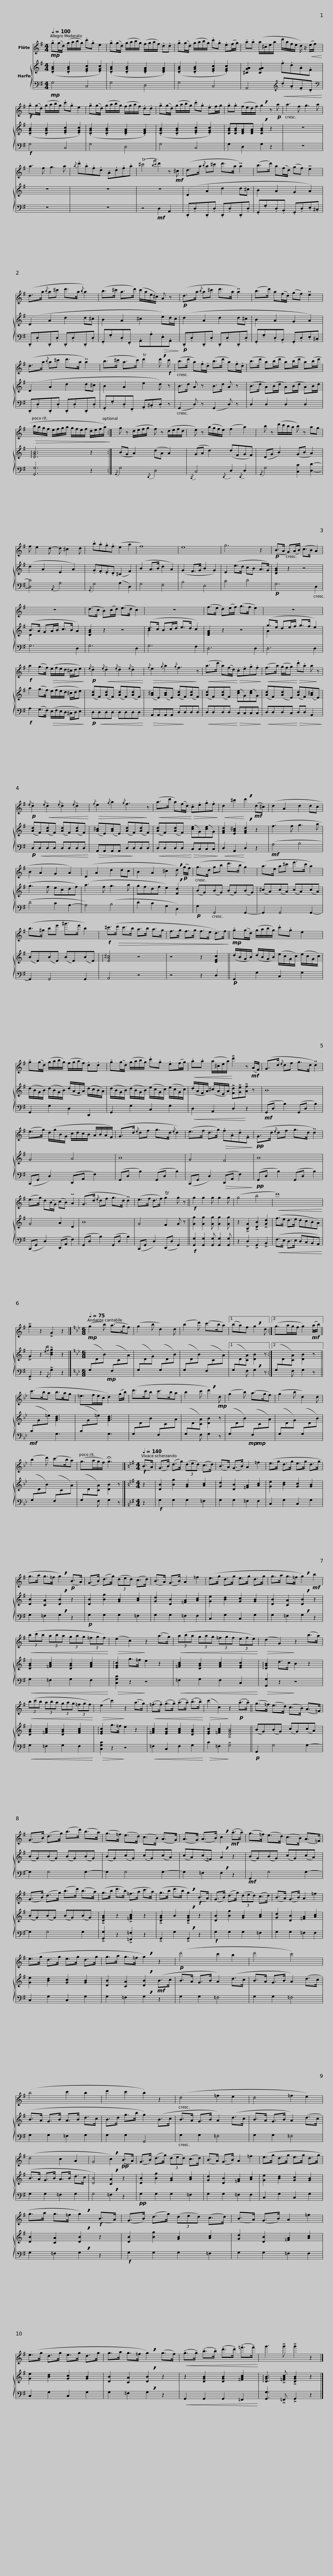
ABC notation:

X:1
%%score 1 { ( 2 4 ) | 3 }
L:1/8
Q:1/4=100
M:4/4
I:linebreak $
K:G
V:1 treble
V:2 treble
V:4 treble
V:3 bass
V:1
!mp! !tenuto!g(g/d/) (g/a/b/g/) .c'.g e2 | !tenuto!g(g/d/) (g/a/b/g/) (f/g/a/f/) .d.d | !tenuto!g(g/d/) (g/a/b/g/) .c'.g .e(f/g/) |$ .a.a (a/^c/e/a/ d'/a/f/e/ d/) z/!<(! (e/f/)!<)! |!f! !tenuto!g(g/d/) (g/a/b/g/) .c'.g e2 | %5
 !tenuto!g(g/d/) (g/a/b/g/) (f/g/a/f/) .d.d |$ !tenuto!g(g/d/) (g/a/b/g/) .c'.g .ef/g/ | .g.g (f/e/d/f/) !breath!g2 z!p! a | a3 f g3 a | a3 f g3 a | %10
{/a} .d'.a.f.d .A.d.f.a |$ (T^c'4{bc'} d'2) z!mf! ^c | (d>a{/b} a^c' d'>a Pa2) | (b>d') a(f/d/) (gf) Pe2 |$ (d>a{/b} a^c' d'>a{/b} a2) | %15
 (b>^c' a>d') (c'/a/e/^c/) A z |!p! (d>a{/b} a^c' d'>a Pa2) |$ (b>d') a(f/d/) (gf) Pe2 | (d>a{/b} a^c' d'>a Pa2) | (b>^c' a>c') Td'2 !breath!d'!f! c' |$ %20
 (b>d' a).f/.d/ (b>d' a).f/.d/ | (b>d' a)(b/d'/ a)(b/d'/ a)(b/d'/ |!>(! b/a/g/f/ e/f/g/a/ g/f/e/f/ d/e/f/a/)!>)! :|$ g z (d/e/f/g/ f) z (d/e/f/d/ | e) z (a/g/f/e/) (f2 a2) | %25
 b z (d'/c'/b/a/ b) z ag | f e2 d- d ^c2 d |$ .b.a.g.f (e2 a2 | f8) | e8 | %30
 g6 z2 |!p! (B>A G)(A/B/) (c>B A2) |$ z8 | (d>c B)(c/d/) (e>d c2) | z8 | %35
 (f>e d)(e/f/) (g>f e2) | z8 |$!f! a2 (g>f)!>(! (e/f/e/d/ ^c/d/e)!>)! |!p!{/e} !tenuto!d2!<(!{/e} !tenuto!d2{/e} !tenuto!d2{/e} !tenuto!d2!<)! |!>(!{/f} e2{/g} a2{/g} f3!>)! z | %40
!<(! (a>d' a)(f/d/)!<)!!>(! .c.e.g.f!>)! |$!<(! (f>a) (g/f/g)!<)!!>(! .d'.a a!>)! z |!p!{/e} !tenuto!d2!<(!{/e} !tenuto!d2{/e} !tenuto!d2{/e} !tenuto!d2!<)! |!>(!{/f} e2{/g} a2{/g} f3!>)! z |!<(! (a>d' a)(f/d/)!<)!!>(! .c.e.g.f!>)! |$ %45
!<(! d2 ^c'2!<)! !breath!d'2!mf! (d^c) | (d2 A2 d2 dc | B2 A2 G2 A2) | (D2 A2 d2 dc | B2 A2 ^c2 !breath!d)!p! (g/f/) |$ %50
 (g>d gb d'>b g2) | (a>e a^c' e'>c' a2) | (b>^g be' ^g'>e' b2) |$!f! (^c'>!>(!d' c'>b a>b a>g | f>g f>g f>e d>)f!>)! || %55
!mp! !tenuto!g(g/d/) (g/a/b/g/) .c'.g e2 |$ !tenuto!g(g/d/) (g/a/b/g/) (f/g/a/f/) .d.d | !tenuto!g(g/d/) (g/a/b/g/) .c'.g .e(f/g/) |$!<(! .a.a (a/^c/e/a/)!<)! !>!d'2 z!mf! (A/F/) | (G>d{/e} df g>d Pd2) | %60
 (e>g) (d/g/B/G/ c/d/c/B/ A/B/A/F/) |$ (G>d{/e} df g>d{/e} d2) | (e>f d>g)!>(! .f.A.d.F!>)! |!pp! (G>d{/e} df g>d Pd2) | (e>g) d(B/G/) (cB) PA2 |$ %65
 (G>d{/e} df g>d Pd2) | (e>f d>f) Tg2 g z ||!f! g2 g2 g g2 g | (g4 b4 |!<(! d'8)!<)! |$ %70
 !>!g2 z2 !>!G2 z2 |]$[K:Bb][M:6/8][Q:1/4=75]!mp! (g2 b) (a>gf) | (g2 b d2) d | (b2 d') (c'>ba) |1 (ba)f !breath!g2 d :|2 %75
 (g>ag/f/ g2)!mf! (a/b/) ||$ (c'>ba b>ag | =e>fe/c/ d2) (g/b/) | (d'>c'b c'>ba | b2 c' !breath!d'2)!mp! d |$ %80
 (g2 b) (a>gf) | (g2 b d2) d | (b2 d') (c'>ba) | (g>ag/f/) !fermata!g3 |]$[K:G][M:4/4][Q:1/4=140]!f! (B>A) | %85
 (G>B) (d>g) (3(ded) (c>d) | (B>A) (G>B) A2 =f2 | (e>g d>g e>g d>g | g>a g>=f !breath!g2)!p! (B>A) |$ (G>B) (d>g) (3(ded) (c>d) | %90
 (B>A) (G>B) A2 =f2 | (e>g d>g e>g d>g | g>a g>=f !breath!g2)!mf! b2 |$!<(! (3(bc'b (3aba (3gag (3=fgf)!<)! |!>(! (e2 c2)!>)! z2 (a>g) | %95
!<(! (3(aba (3gag (3=fgf (3efe)!<)! |!>(! (d2 G2)!>)! z2 (b>a) |$!<(! (3(bc'b (3aba (3gag (3=fgf)!<)! |!>(! (e2 c'2)!>)! z2 (a>g) |!<(! (!tenuto!=f>!tenuto!f) (!tenuto!g>!tenuto!g) (!tenuto!a>!tenuto!a) (!tenuto!b>!tenuto!b)!<)! | %100
!>(! (c'2 c2)!>)! z2!p! (!tenuto!a>!tenuto!a) ||$ (g>=f) (e>d) (c>B) (A>=F) | (G>B) (d>g) (b>d') (b>a) | (g>=f) (e>d) (c>B) (A>G) | (A>G) (A>B) !breath!c2!mf! (!tenuto!a>!tenuto!a) |$ %105
 (g>=f) (e>d) (c>B) (A>=F) | (G>B) (d>g) (b>d') (b>a) | (g>b d'>b) (=f>a c'>a) | (g>b d'>b !breath!g2)!f! (B>A) |$ (G>B) (d>g) (3(ded) (c>d) | %110
 (B>A) (G>B) A2 =f2 | (e>g d>g e>g d>g | g>a g>=f !breath!g2) z2 |!p! (d'4 c'2 b2 |$ d'4 c'4) | %115
 (b4 c'2 b2 | d'2 c'2 b2) z2 | (d4 =f2 e2 | d4 =f2 e2) |$ (d4 c2 A2 | %120
 G4 !breath!c2)!pp! ((B>A)) | (G>B) (d>g) (3(ded) (c>d) | (B>A) (G>B) A2 =f2 | (e>g d>g e>g d>g |$ g>a g>=f !breath!g2)!f! (B>A) | %125
 (G>B) (d>g) (3(ded) (c>d) | (B>A) (G>B) A2 =f2 | (e>g d>g e>g d>g | g>a g>=f !breath!g2) (g>f) |$!<(! (!tenuto!g>!tenuto!g) (!tenuto!b>!tenuto!b) (!tenuto!d'>!tenuto!d') (!tenuto!=f'>!tenuto!f')!<)! | %130
 g'3 !>!g' !>!g'2 z2 |] %131
V:2
 (.[DGB]2 .[DGB]2 .[EGc]2 .[EGc]2) | (.[DGB]2 .[DGB]2 .[DFA]2 .[DFA]2) | (.[DGB]2 .[DGB]2 .[EGc]2 .[EGc]2) |$ [^CGA]2 [CGA]2 .f.d.A.F | (.[DGB]2 .[DGB]2 .[EGc]2 .[EGc]2) | %5
 (.[DGB]2 .[DGB]2 .[DFA]2 .[DFA]2) |$ (.[DGB]2 .[DGB]2 .[EGc]2 .[EGc]2) | [DGB][DGB][DFA][DFA] !breath![DGB]2 z2 | z8 | z8 | %10
 z8 |$ z8 | (D2 A2 d2 d^c | B2 A2 G2 A2) |$ (D2 A2 d2 d^c | %15
 B2 A2 ^c2 e)d/c/ | (d2 A2 d2 d^c |$ B2 A2 G2 A2) | (D2 A2 d2 d^c | B2 A2 e2 d) z |$ %20
 B>d A z B>d A z | (B>d A)(B/d/ A)(B/d/ A)B/d/ | !arpeggio![DGB]6 z2 :|$ (BG A2) (dA A2) | (GA d2) (dFGF) | %25
 (DG B2) (GB A2) | (d2 A2 E2 A2) |$ .G.F.E.D (^C2 F2) | (B2 A>B d2 A2) | (G2 F>G B2 G2) | %30
 E2 (e>d cB A>G) | [DGB]2 z2 z4 |$ (B>A GA/B/ c>B A2) | [DGB]2 z2 z4 | (d>c Bc/d/ e>d c2) | %35
 [DFA]2 z2 z4 | (g>e de/f/ g>f e2) |$ a2 (g>f) (e/f/e/d/ ^c/d/e) | ([Ad]F)([Ad]F) ([Ad]F)([Ad]F) | ([A^c]E)([Ac]E) ([Ad]F)([Ad]F) | %40
 ([Ad]F)([Ad]F) ([ce]G)([ce]G) |$ ([Ad]F)([Ad]E) ([Ad]F)([A^c]E) | ([Ad]F)([Ad]F) ([Ad]F)([Ad]F) | ([A^c]E)([Ac]E) ([Ad]F)([Ad]F) | ([Ad]F)([Ad]F) ([ce]G)([ce]G) |$ %45
 [FAd]2 [EA^c]2 !breath![FAd]2 z2 | (f3 f g3 a | g3 f ecdf) | (a3 f g3 a | gfdf e2) !breath![Fd]2 |$ %50
 (BG)(BG) (BG)(BG) | (^cA)(cA) (cA)(cA) | (BE)(BE) (BE)(BE) |$ !arpeggio![EA^c]4 z4 | z4 z2 [DFc]2 || %55
 (d/B/G/B/) (d/B/G/B/) (e/c/G/c/) (e/c/G/c/) |$ (d/B/G/B/) (d/B/G/B/) (d/A/F/A/) (d/c/B/A/) | (d/B/G/B/) (d/B/G/B/) (e/c/G/c/) (e/c/G/c/) |$ (d/A/F/A/) (^c/A/E/A/) !>![Fd]!>![Ge]!>![Af] z | B8 | %60
 G4 A4 |$ B8 | G4 F4 | B8 | G4 A2 D2 |$ %65
 B8 | G4 F2 G z || [Gg]2 [Gg]2 [Gg] [Gg]2 [Gg] | z2 !>![B,G]2 !>![DB]2 !>![Gd]2 | (f>e d>e dcBA) |$ %70
 !>!G2 z2{/ef} !>![Bdg]2 z2 |]$[K:Bb][M:6/8][I:staff +1] (G,[I:staff -1]DB)[I:staff +1] (F,[I:staff -1]CA) |[I:staff +1] (G,[I:staff -1]DG)[I:staff +1] (G,[I:staff -1]DB) |[I:staff +1] (G,[I:staff -1]DB)[I:staff +1] (F,[I:staff -1]CA) |1[I:staff +1] (G,[I:staff -1]D[CA]) [DB]2 z :|2 %75
[I:staff +1] (G,[I:staff -1]D[CA]) [DB]2 z ||$[I:staff +1] (C[I:staff -1]G=e) [GBd]3 |[I:staff +1] (C[I:staff -1]G=e) [GBd]3 |[I:staff +1] G,[I:staff -1]DB[I:staff +1] F,[I:staff -1]CA |[I:staff +1] (G,[I:staff -1]D[CA]) [DB]2 z |$ %80
[I:staff +1] (G,[I:staff -1]DB)[I:staff +1] (F,[I:staff -1]CA) |[I:staff +1] (G,[I:staff -1]DG)[I:staff +1] (G,[I:staff -1]DB) |[I:staff +1] (G,[I:staff -1]DB)[I:staff +1] (F,[I:staff -1]CA) |[I:staff +1] (G,[I:staff -1]D[CA]) [DB]2 z |]$[K:G][M:4/4] z2 | %85
 [DB]2 [Bg]2 [GB]2 [Ac]2 | [Gd]2 [DB]2 [=FA]2 [Ac]2 | [Ge]2 [Bd]2 [Gc]2 [GB]2 | [DB]2 [CA]2 !breath![DB]2 z2 |$ [DB]2 [Bg]2 [GB]2 [Ac]2 | %90
 [Gd]2 [DB]2 [=FA]2 [Ac]2 | [Ge]2 [Bd]2 [Gc]2 [GB]2 | [DB]2 [CA]2 !breath![DB]2 z2 |$ [DGB]2 [=FAc]2 [DGB]2 [FAc]2 | !arpeggio![EGc]2 g>=f e2 z2 | %95
 [=FAc]2 [DGB]2 [FAc]2 [EGc]2 | !arpeggio![DGB]2 d>c B2 z2 |$ [DGB]2 [=FAc]2 [DGB]2 [FAc]2 | !arpeggio![EGc]2 g>=f e2 z2 | [=FAc]2 [EGc]2 [FAc]2 [DGB]2 | %100
 [EGc]2 [=FAc]2 !>![DGB]4 ||$ (BG)(BG) (cG)(cA) | (BG)(BG) (BG)(BG) | (BG)(cG) (cG)(cA) | (cA)(c=F) !breath!A2 z2 |$ %105
 (BG)(BG) (cG)(cA) | (BG)(BG) (BG)(BG) | !>![DGB]2 z2 !>![=FAc]2 z2 | !>![DGB]2 B2 !>!!breath![DGB]2 z2 |$ [DB]2 [Bg]2 [GB]2 [Ac]2 | %110
 [Gd]2 [DB]2 [=FA]2 [Ac]2 | [Ge]2 [Bd]2 [Gc]2 [GB]2 | [DB]2 [CA]2 !breath![DB]2!mf! (B>c | B>A G>B A2) (d>c |$ B>A G>B A2) (d>c | %115
 B>A G>B A>B d>c | B>d g>b g2) (B>c | B>A G>B A2) (d>c | B>A G>B A2) (d>c |$ B>A G>B A>B d>c | %120
 [DB]4) !breath![CA]2 z2 | [DB]2 [Bg]2 [GB]2 [Ac]2 | [Gd]2 [DB]2 [=FA]2 [Ac]2 | [Ge]2 [Bd]2 [Gc]2 [GB]2 |$ [DB]2 [CA]2 !breath![DB]2 z2 | %125
 [DB]2 [Bg]2 [GB]2 [Ac]2 | [Gd]2 [DB]2 [=FA]2 [Ac]2 | [Ge]2 [Bd]2 [Gc]2 [GB]2 | [DB]2 [CA]2 !breath![DB]2 z2 |$ z2 [DGB]2 [DGB]2 [=FAc]2 | %130
 !arpeggio![DGB]3 !>![=FAc] !>![DGB]2 z2 |] %131
V:3
!mp! G,4 C,4 | G,4 D,4 | G,4 C,4 |$ A,,4[K:treble]!<(! .d.A.F.D!<)! |[K:bass]!f! G,4 C,4 | %5
 G,4 D,4 |$ G,4 C,4 | G,2 D,2 G,2 z2 | z8 | z8 | %10
 z8 |$ z4!mf! D,2 A,,2 | .D,,.D,.D,,.D, .D,,.D,.D,,.D, | .G,,.G,.D,.B,, .G,,.D,.E,.^C, |$ .D,,.D,.D,,.D, .D,,.D,.D,,.D, | %15
 .G,,.G,.D,.F,, .A,,.A,!>(!.E,.A,,!>)! |!p! .D,,.D,.D,,.D, .D,,.D,.D,,.D, |$ .G,,.G,.D,.B,, .G,,.D,.E,.^C, | .D,,.D,.D,,.D, .D,,.D,.D,,.D, | .G,,.G,.D,.F,, .A,,.^C,.D, z |$ %20
 (G,,2 D,) z (G,,2 D,) z | D,2 D,2 D,2 D,2 | [G,,G,]6 z2 :|${/G,,} G,4{/D,,} D,4 |{/C,,} C,4{/D,,} D,2{/D,,} D,2 | %25
{/G,,} G,4 [C,C]2 [D,D]2- | [D,D]4{/A,,} A,4 |${/G,,} G,4 (A,2 D,2) | G,4 F,4 | B,4 E,4 | %30
 C4 D4 |!p! G,6 D,2 |$ G,6 D,2 | G,6 D,2 | G,6 F,2 | %35
 D,6 D,2 | D,6 D,2 |$!f! A,2 (G,>F,)!>(! (E,/F,/E,/D,/ ^C,/D,/E,)!>)! |!p! D,!<(!D,D,D, D,D,D,D,!<)! |!>(! A,,A,,A,,A,, D,!>)!D,D,D, | %40
!<(! D,D,D,D,!<)!!>(! C,C,C,C,!>)! |$!<(! D,D,D,C,!<)!!>(! D,D, A,,2!>)! |!p! D,!<(!D,D,D, D,D,D,D,!<)! |!>(! A,,A,,A,,A,, D,!>)!D,D,D, |!<(! D,D,D,D,!<)!!>(! C,C,C,C,!>)! |$ %45
!<(! D,2 A,,2!<)! D,2 z2 |!mf! (A,4 B,4 | D4 C2 A,2- | A,4) (B,4 | D2 C2 G,2 D,2) |$ %50
!p! G,2 G,,4 G,,2- | G,,2 G,,4 G,,2- | G,,2 G,,4 G,,2 |$ A,,4 z4 | z4 z2 D,2 || %55
!p! G,,2 G,2 C,2 G,2 |$ G,,2 G,2 D,2 D,,2 | G,,2 G,2 C,2 G,2 |$!<(! D,2 A,,2 D,2!<)! z2 |!mf! (G,,D, B,2) (G,,D, B,2) | %60
 (C,,G,, D,2) (D,,A,, F,2) |$ (G,,D, B,2) (G,,D, B,2) | (C,,G,, D,2)!>(! (D,,A,, F,2)!>)! |!pp! (G,,D, B,2) (G,,D, B,2) | (C,,G,, D,2) (D,,A,, F,2) |$ %65
 (G,,D, B,2) (G,,D, B,2) | (C,,G,, D,2) (D,,D, G,,2) ||!f! [G,,G,]2 [G,,G,]2 [G,,G,] [G,,G,]2 [G,,G,] | z2 !>!D,2 !>!G,,2 !>!B,,2 |!<(! (F,>E, D,>E, D,C,B,,A,,)!<)! |$ %70
 !>!G,,2 z2{/G,,} !>!G,2 z2 |]$[K:Bb][M:6/8]!mp! x6 | x6 | x6 |1 x2 F, !breath!G,2 z :|2 %75
 x2 F, G,2 z ||$!mf! x3 G,3 | x3 G,3 | x6 | x2 F, G,2 z |$ %80
!mp!!mp! x6 | x6 | x6 | x2 F, G,2 z |]$[K:G][M:4/4] z2 | %85
!f! G,2 G,2 G,2 =F,2 | G,2 G,2 =F,2 F,2 | C,2 G,2 C,2 G,2 | G,2 =F,2 !breath!G,2 z2 |$!p! G,2 G,2 G,2 =F,2 | %90
 G,2 G,2 =F,2 F,2 | C,2 G,2 C,2 G,2 | G,2 =F,2 !breath!G,2 z2 |$!<(! G,2 =F,2 G,2 F,2!<)! |!>(! [C,G,C]2 z2!>)! z4 | %95
!<(! =F,2 G,2 F,2 C,2!<)! |!>(! [G,,G,]2 z2!>)! z4 |$!<(! G,2 =F,2 G,2 F,2!<)! |!>(! [C,G,C]2 z2!>)! z4 |!<(! =F,2 C,2 F,2 G,2!<)! | %100
!>(! C2 =F,2!>)! !>!G,4 ||$!p! G,,2 G,4 G,2- | G,2 G,4 G,2- | G,2 G,4 G,2- | G,2 =F,2 !breath!F,2 z2 |$ %105
!mf! G,,2 G,4 G,2- | G,2 G,4 G,2 | !>![G,,G,]2 z2 !>![=F,,=F,]2 z2 | !>!G,,2 G,2 !>!!breath!G,,2 z2 |$!f! G,2 G,2 G,2 =F,2 | %110
 G,2 G,2 =F,2 F,2 | C,2 G,2 C,2 G,2 | G,2 =F,2 !breath!G,2 z2 | G,2 G,2 =F,4 |$ G,2 G,2 =F,4 | %115
 G,2 G,2 =F,2 G,2 | G,2 G,2 G,,4 | G,2 G,2 =F,4 | G,2 G,2 =F,4 |$ G,2 G,2 =F,2 G,2 | %120
 G,4 !breath!=F,2 z2 |!pp! G,2 G,2 G,2 =F,2 | G,2 G,2 =F,2 F,2 | C,2 G,2 C,2 G,2 |$ G,2 =F,2 !breath!G,2 z2 | %125
!f! G,2 G,2 G,2 =F,2 | G,2 G,2 =F,2 F,2 | C,2 G,2 C,2 G,2 | G,2 =F,2 !breath!G,2 z2 |$!<(! G,,2 G,,2 G,,2 =F,,2!<)! | %130
 [G,,G,]3 !>!=F,, !>!G,,2 z2 |] %131
V:4
 x8 | x8 | x8 |$ x8 | x8 | %5
 x8 |$ x8 | x8 | x8 | x8 | %10
 x8 |$ x8 | x8 | x8 |$ x8 | %15
 x8 | x8 |$ x8 | x8 | x8 |$ %20
 x8 | x8 | x8 :|$ x8 | x8 | %25
 x8 | x8 |$ x8 | x8 | x8 | %30
 x8 | x8 |$ D2 x6 | x8 | B2 x6 | %35
 x8 | A2 x6 |$ x8 | x8 | x8 | %40
 x8 |$ x8 | x8 | x8 | x8 |$ %45
 x8 | x8 | x8 | x8 | x8 |$ %50
 x8 | x8 | x8 |$ x8 | x8 || %55
 x8 |$ x8 | x8 |$ x8 | x8 | %60
 x8 |$ x8 | x8 | x8 | x8 |$ %65
 x8 | x8 || x8 | x8 | x8 |$ %70
 x8 |]$[K:Bb][M:6/8] x6 | x6 | x6 |1 x6 :|2 %75
 x6 ||$ x6 | x6 | x6 | x6 |$ %80
 x6 | x6 | x6 | x6 |]$[K:G][M:4/4] x2 | %85
 x8 | x8 | x8 | x8 |$ x8 | %90
 x8 | x8 | x8 |$ x8 | x8 | %95
 x8 | x8 |$ x8 | x8 | x8 | %100
 x8 ||$ x8 | x8 | x8 | x8 |$ %105
 x8 | x8 | x8 | x8 |$ x8 | %110
 x8 | x8 | x8 | x8 |$ x8 | %115
 x8 | x8 | x8 | x8 |$ x8 | %120
 x8 | x8 | x8 | x8 |$ x8 | %125
 x8 | x8 | x8 | x8 |$ x8 | %130
 x8 |] %131
